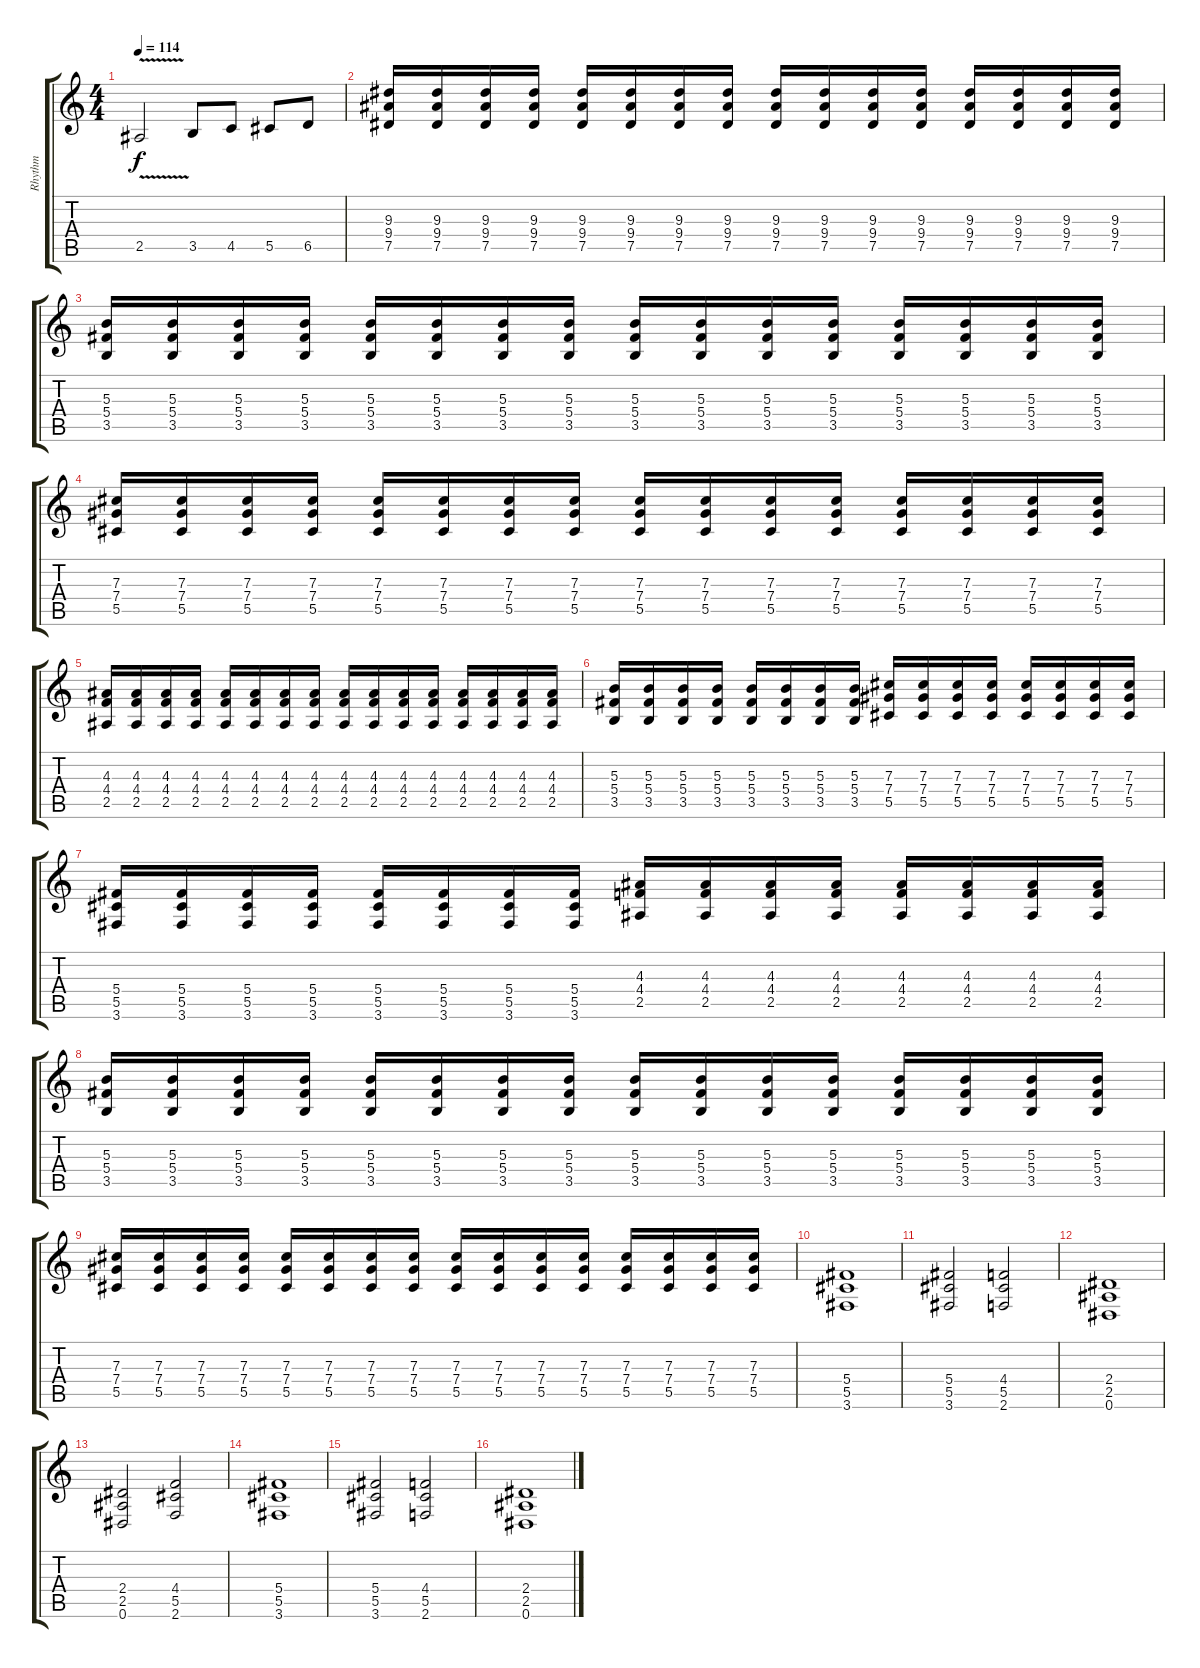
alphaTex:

\track ("Rhythm" "Rhythm") {instrument overdrivenguitar}
\staff {score tabs}
\tuning (Eb4 Bb3 Gb3 Db3 Ab2 Eb2) {hide}
\ts (4 4)
\tempo 114
\clef g2
\ks c
2.5{v}.2{dy f} 3.5.8 4.5.8 5.5.8 6.5.8 |
(9.3 9.4 7.5).16 (9.3 9.4 7.5).16 (9.3 9.4 7.5).16 (9.3 9.4 7.5).16 (9.3 9.4 7.5).16 (9.3 9.4 7.5).16 (9.3 9.4 7.5).16 (9.3 9.4 7.5).16 (9.3 9.4 7.5).16 (9.3 9.4 7.5).16 (9.3 9.4 7.5).16 (9.3 9.4 7.5).16 (9.3 9.4 7.5).16 (9.3 9.4 7.5).16 (9.3 9.4 7.5).16 (9.3 9.4 7.5).16 |
(5.3 5.4 3.5).16 (5.3 5.4 3.5).16 (5.3 5.4 3.5).16 (5.3 5.4 3.5).16 (5.3 5.4 3.5).16 (5.3 5.4 3.5).16 (5.3 5.4 3.5).16 (5.3 5.4 3.5).16 (5.3 5.4 3.5).16 (5.3 5.4 3.5).16 (5.3 5.4 3.5).16 (5.3 5.4 3.5).16 (5.3 5.4 3.5).16 (5.3 5.4 3.5).16 (5.3 5.4 3.5).16 (5.3 5.4 3.5).16 |
(7.3 7.4 5.5).16 (7.3 7.4 5.5).16 (7.3 7.4 5.5).16 (7.3 7.4 5.5).16 (7.3 7.4 5.5).16 (7.3 7.4 5.5).16 (7.3 7.4 5.5).16 (7.3 7.4 5.5).16 (7.3 7.4 5.5).16 (7.3 7.4 5.5).16 (7.3 7.4 5.5).16 (7.3 7.4 5.5).16 (7.3 7.4 5.5).16 (7.3 7.4 5.5).16 (7.3 7.4 5.5).16 (7.3 7.4 5.5).16 |
(4.3 4.4 2.5).16 (4.3 4.4 2.5).16 (4.3 4.4 2.5).16 (4.3 4.4 2.5).16 (4.3 4.4 2.5).16 (4.3 4.4 2.5).16 (4.3 4.4 2.5).16 (4.3 4.4 2.5).16 (4.3 4.4 2.5).16 (4.3 4.4 2.5).16 (4.3 4.4 2.5).16 (4.3 4.4 2.5).16 (4.3 4.4 2.5).16 (4.3 4.4 2.5).16 (4.3 4.4 2.5).16 (4.3 4.4 2.5).16 |
(5.3 5.4 3.5).16 (5.3 5.4 3.5).16 (5.3 5.4 3.5).16 (5.3 5.4 3.5).16 (5.3 5.4 3.5).16 (5.3 5.4 3.5).16 (5.3 5.4 3.5).16 (5.3 5.4 3.5).16 (7.3 7.4 5.5).16 (7.3 7.4 5.5).16 (7.3 7.4 5.5).16 (7.3 7.4 5.5).16 (7.3 7.4 5.5).16 (7.3 7.4 5.5).16 (7.3 7.4 5.5).16 (7.3 7.4 5.5).16 |
(5.4 5.5 3.6).16 (5.4 5.5 3.6).16 (5.4 5.5 3.6).16 (5.4 5.5 3.6).16 (5.4 5.5 3.6).16 (5.4 5.5 3.6).16 (5.4 5.5 3.6).16 (5.4 5.5 3.6).16 (4.3 4.4 2.5).16 (4.3 4.4 2.5).16 (4.3 4.4 2.5).16 (4.3 4.4 2.5).16 (4.3 4.4 2.5).16 (4.3 4.4 2.5).16 (4.3 4.4 2.5).16 (4.3 4.4 2.5).16 |
(5.3 5.4 3.5).16 (5.3 5.4 3.5).16 (5.3 5.4 3.5).16 (5.3 5.4 3.5).16 (5.3 5.4 3.5).16 (5.3 5.4 3.5).16 (5.3 5.4 3.5).16 (5.3 5.4 3.5).16 (5.3 5.4 3.5).16 (5.3 5.4 3.5).16 (5.3 5.4 3.5).16 (5.3 5.4 3.5).16 (5.3 5.4 3.5).16 (5.3 5.4 3.5).16 (5.3 5.4 3.5).16 (5.3 5.4 3.5).16 |
(7.3 7.4 5.5).16 (7.3 7.4 5.5).16 (7.3 7.4 5.5).16 (7.3 7.4 5.5).16 (7.3 7.4 5.5).16 (7.3 7.4 5.5).16 (7.3 7.4 5.5).16 (7.3 7.4 5.5).16 (7.3 7.4 5.5).16 (7.3 7.4 5.5).16 (7.3 7.4 5.5).16 (7.3 7.4 5.5).16 (7.3 7.4 5.5).16 (7.3 7.4 5.5).16 (7.3 7.4 5.5).16 (7.3 7.4 5.5).16 |
(5.4 5.5 3.6).1 |
(5.4 5.5 3.6).2 (4.4 5.5 2.6).2 |
(2.4 2.5 0.6).1 |
(2.4 2.5 0.6).2 (4.4 5.5 2.6).2 |
(5.4 5.5 3.6).1 |
(5.4 5.5 3.6).2 (4.4 5.5 2.6).2 |
(2.4 2.5 0.6).1
